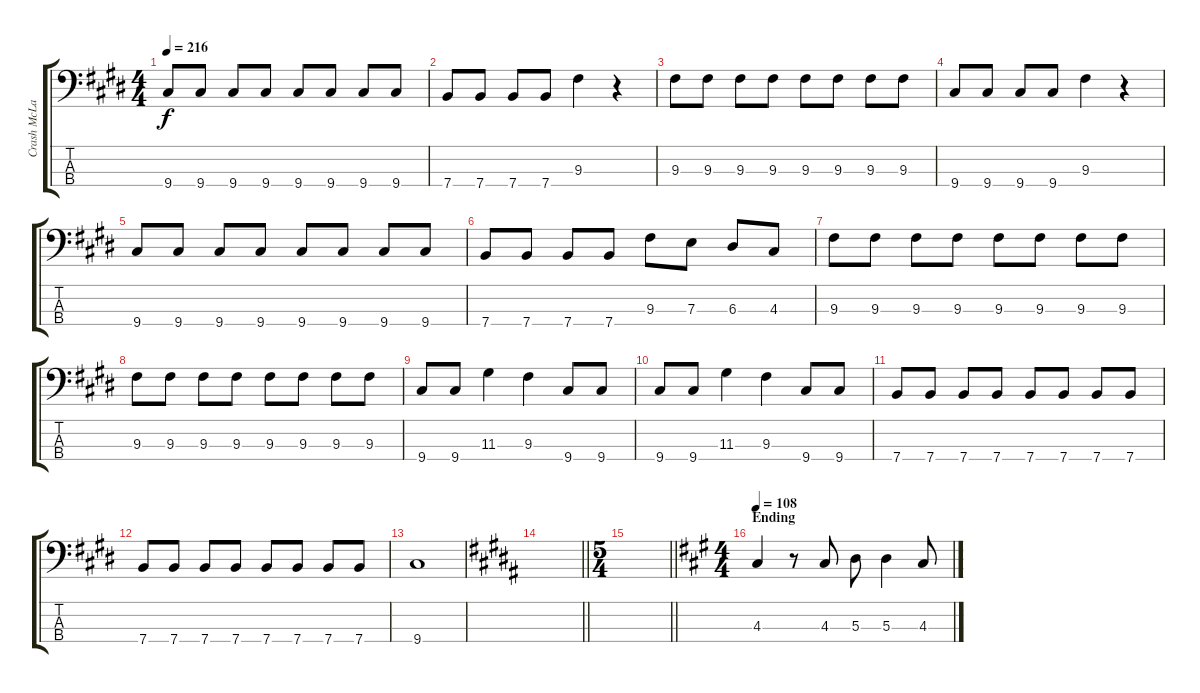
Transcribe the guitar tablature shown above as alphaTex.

\track ("Crash McLarson" "Crash McLa") {instrument electricbassfinger}
\staff {score tabs}
\tuning (G2 D2 A1 E1) {hide}
\ts (4 4)
\tempo 216
\clef f4
\ks e
9.4.8{dy f} 9.4.8 9.4.8 9.4.8 9.4.8 9.4.8 9.4.8 9.4.8 |
7.4.8 7.4.8 7.4.8 7.4.8 9.3.4 r.4 |
9.3.8 9.3.8 9.3.8 9.3.8 9.3.8 9.3.8 9.3.8 9.3.8 |
9.4.8 9.4.8 9.4.8 9.4.8 9.3.4 r.4 |
9.4.8 9.4.8 9.4.8 9.4.8 9.4.8 9.4.8 9.4.8 9.4.8 |
7.4.8 7.4.8 7.4.8 7.4.8 9.3.8 7.3.8 6.3.8 4.3.8 |
9.3.8 9.3.8 9.3.8 9.3.8 9.3.8 9.3.8 9.3.8 9.3.8 |
9.3.8 9.3.8 9.3.8 9.3.8 9.3.8 9.3.8 9.3.8 9.3.8 |
9.4.8 9.4.8 11.3.4 9.3.4 9.4.8 9.4.8 |
9.4.8 9.4.8 11.3.4 9.3.4 9.4.8 9.4.8 |
7.4.8 7.4.8 7.4.8 7.4.8 7.4.8 7.4.8 7.4.8 7.4.8 |
7.4.8 7.4.8 7.4.8 7.4.8 7.4.8 7.4.8 7.4.8 7.4.8 |
9.4.1 |
\barLineRight lightlight
\ks b
|
\ts (5 4)
\barLineRight lightlight
|
\ts (4 4)
\section ("" "Ending")
\tempo 108
\ks a
4.3.4 r.8 4.3.8 5.3.8 5.3.4 4.3.8
